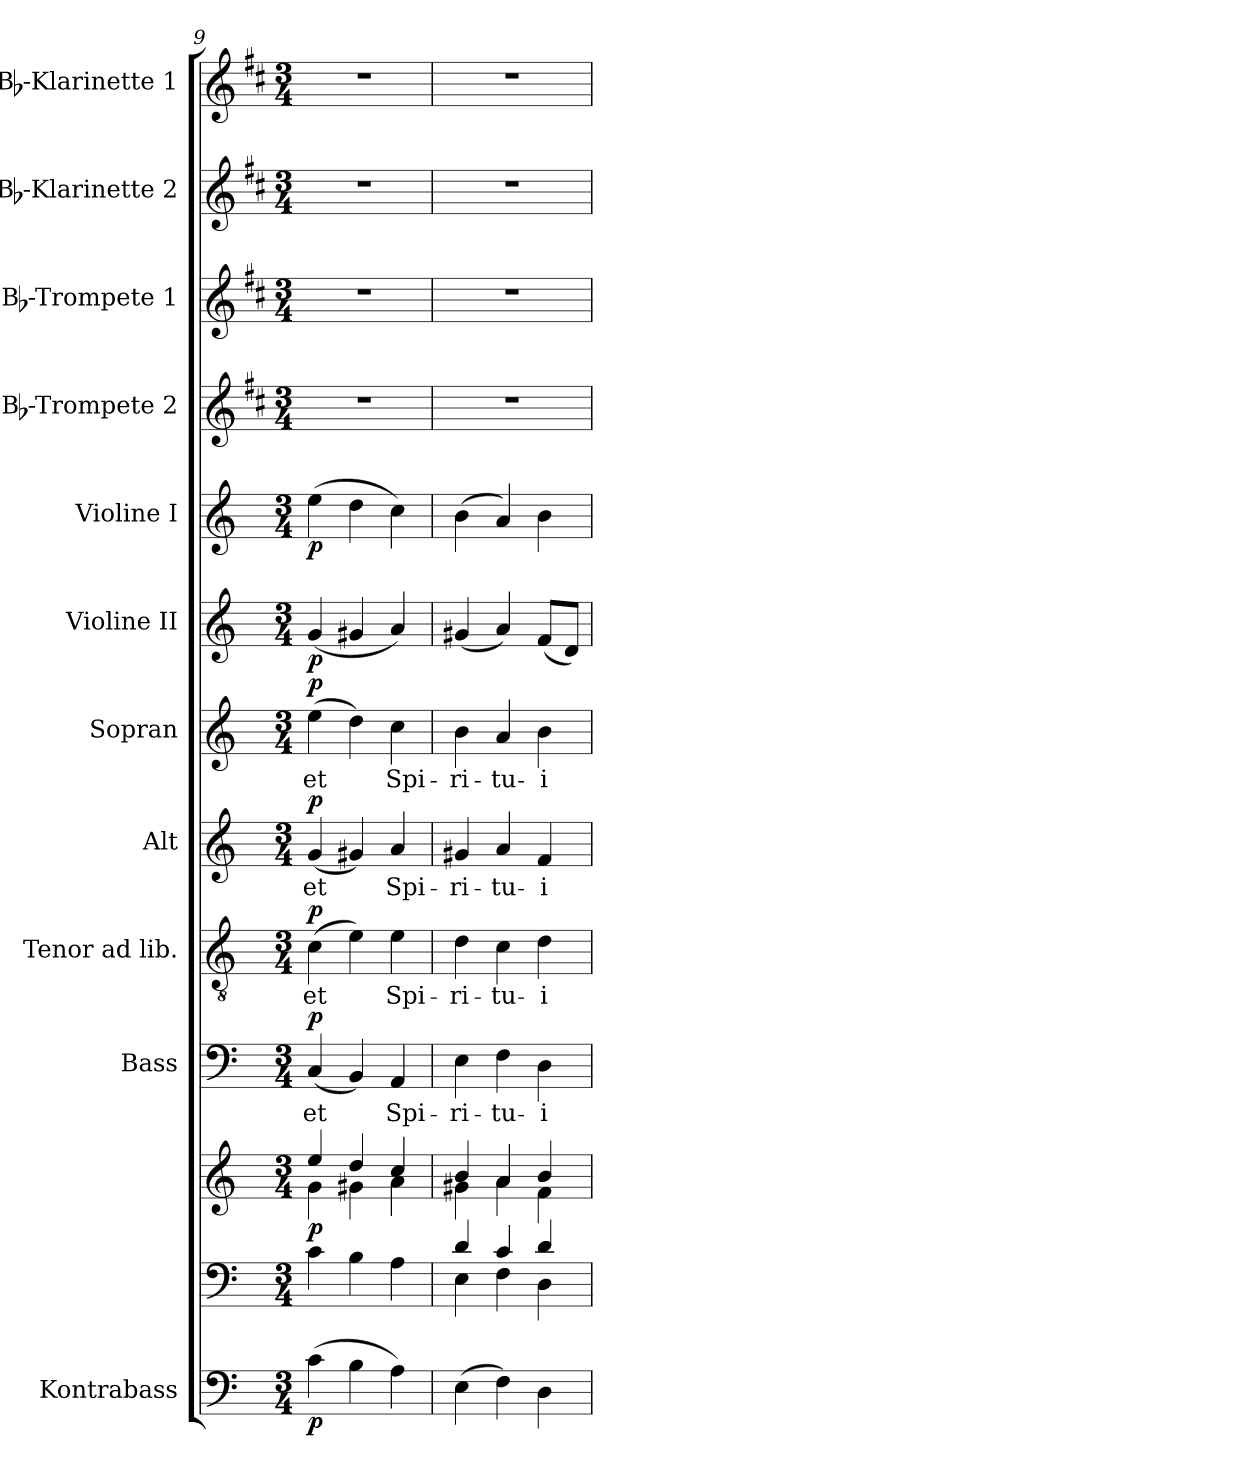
**kern	**dynam	**kern	**kern	**dynam	**kern	**text	**dynam	**kern	**text	**dynam	**kern	**text	**dynam	**kern	**text	**dynam	**kern	**dynam	**kern	**dynam	**kern	**kern	**kern	**kern
*part12	*part12	*part11	*part11	*part11	*part10	*part10	*part10	*part9	*part9	*part9	*part8	*part8	*part8	*part7	*part7	*part7	*part6	*part6	*part5	*part5	*part4	*part3	*part2	*part1
*staff13	*staff13	*staff12	*staff11	*staff11/12	*staff10	*staff10	*staff10	*staff9	*staff9	*staff9	*staff8	*staff8	*staff8	*staff7	*staff7	*staff7	*staff6	*staff6	*staff5	*staff5	*staff4	*staff3	*staff2	*staff1
*I"Kontrabass	*	*	*	*	*I"Bass	*	*	*I"Tenor ad lib.	*	*	*I"Alt	*	*	*I"Sopran	*	*	*I"Violine II	*	*I"Violine I	*	*I"Bb-Trompete 2	*I"Bb-Trompete 1	*I"Bb-Klarinette 2	*I"Bb-Klarinette 1
*I'Kb.	*	*	*	*	*I'B.	*	*	*I'T.	*	*	*I'A.	*	*	*I'S.	*	*	*I'Vl. II	*	*I'Vl. I	*	*I'Bb Trp. 2	*I'Bb Trp. 1	*I'Bb Kl. 2	*I'Bb Kl. 1
*clefF4	*	*clefF4	*clefG2	*	*clefF4	*	*	*clefGv2	*	*	*clefG2	*	*	*clefG2	*	*	*clefG2	*	*clefG2	*	*clefG2	*clefG2	*clefG2	*clefG2
*ITrd7c12	*	*	*	*	*	*	*	*	*	*	*	*	*	*	*	*	*	*	*	*	*ITrd1c2	*ITrd1c2	*ITrd1c2	*ITrd1c2
*k[]	*	*k[]	*k[]	*	*k[]	*	*	*k[]	*	*	*k[]	*	*	*k[]	*	*	*k[]	*	*k[]	*	*k[]	*k[]	*k[]	*k[]
*C:	*	*C:	*C:	*	*C:	*	*	*C:	*	*	*C:	*	*	*C:	*	*	*C:	*	*C:	*	*C:	*C:	*C:	*C:
*M3/4	*	*M3/4	*M3/4	*	*M3/4	*	*	*M3/4	*	*	*M3/4	*	*	*M3/4	*	*	*M3/4	*	*M3/4	*	*M3/4	*M3/4	*M3/4	*M3/4
=9	=9	=9	=9	=9	=9	=9	=9	=9	=9	=9	=9	=9	=9	=9	=9	=9	=9	=9	=9	=9	=9	=9	=9	=9
*	*	*	*^	*	*	*	*	*	*	*	*	*	*	*	*	*	*	*	*	*	*	*	*	*
!	!LO:DY:b	!	!	!	!LO:DY:b	!	!LO:LY:b	!LO:DY:a	!	!LO:LY:b	!LO:DY:a	!	!LO:LY:b	!LO:DY:a	!	!LO:LY:b	!LO:DY:a	!	!LO:DY:b	!	!LO:DY:b	!	!	!	!
(>4C\	p	4c\	4ee/	4g\	p	(<4C/	et	p	(>4c\	et	p	(<4g/	et	p	(>4ee\	et	p	(<4g/	p	(>4ee\	p	2.r	2.r	2.r	2.r
4BB\	.	4B\	4dd/	4g#X\	.	4BB/)	.	.	4e\)	.	.	4g#X/)	.	.	4dd\)	.	.	4g#X/	.	4dd\	.	.	.	.	.
!	!	!	!	!	!	!	!LO:LY:b	!	!	!LO:LY:b	!	!	!LO:LY:b	!	!	!LO:LY:b	!	!	!	!	!	!	!	!	!
4AA\)	.	4A\	4cc/	4a\	.	4AA/	Spi-	.	4e\	Spi-	.	4a/	Spi-	.	4cc\	Spi-	.	4a/)	.	4cc\)	.	.	.	.	.
=10	=10	=10	=10	=10	=10	=10	=10	=10	=10	=10	=10	=10	=10	=10	=10	=10	=10	=10	=10	=10	=10	=10	=10	=10	=10
*	*	*^	*	*	*	*	*	*	*	*	*	*	*	*	*	*	*	*	*	*	*	*	*	*	*
!	!	!	!	!	!	!	!	!LO:LY:b	!	!	!LO:LY:b	!	!	!LO:LY:b	!	!	!LO:LY:b	!	!	!	!	!	!	!	!	!
(>4EE\	.	4d/	4E\	4b/	4g#X\	.	4E\	-ri-	.	4d\	-ri-	.	4g#X/	-ri-	.	4b\	-ri-	.	(<4g#X/	.	(<4b\	.	2.r	2.r	2.r	2.r
!	!	!	!	!	!	!	!	!LO:LY:b	!	!	!LO:LY:b	!	!	!LO:LY:b	!	!	!LO:LY:b	!	!	!	!	!	!	!	!	!
4FF\)	.	4c/	4F\	4a/	4a\	.	4F\	-tu-	.	4c\	-tu-	.	4a/	-tu-	.	4a/	-tu-	.	4a/)	.	4a/)	.	.	.	.	.
!	!	!	!	!	!	!	!	!LO:LY:b	!	!	!LO:LY:b	!	!	!LO:LY:b	!	!	!LO:LY:b	!	!	!	!	!	!	!	!	!
4DD\	.	4d/	4D\	4b/	4f\	.	4D\	-i	.	4d\	-i	.	4f/	-i	.	4b\	-i	.	(<8f/L	.	4b\	.	.	.	.	.
.	.	.	.	.	.	.	.	.	.	.	.	.	.	.	.	.	.	.	8d/J)	.	.	.	.	.	.	.
*	*	*v	*v	*	*	*	*	*	*	*	*	*	*	*	*	*	*	*	*	*	*	*	*	*	*	*
*	*	*	*v	*v	*	*	*	*	*	*	*	*	*	*	*	*	*	*	*	*	*	*	*	*	*
=	=	=	=	=	=	=	=	=	=	=	=	=	=	=	=	=	=	=	=	=	=	=	=	=
*-	*-	*-	*-	*-	*-	*-	*-	*-	*-	*-	*-	*-	*-	*-	*-	*-	*-	*-	*-	*-	*-	*-	*-	*-
